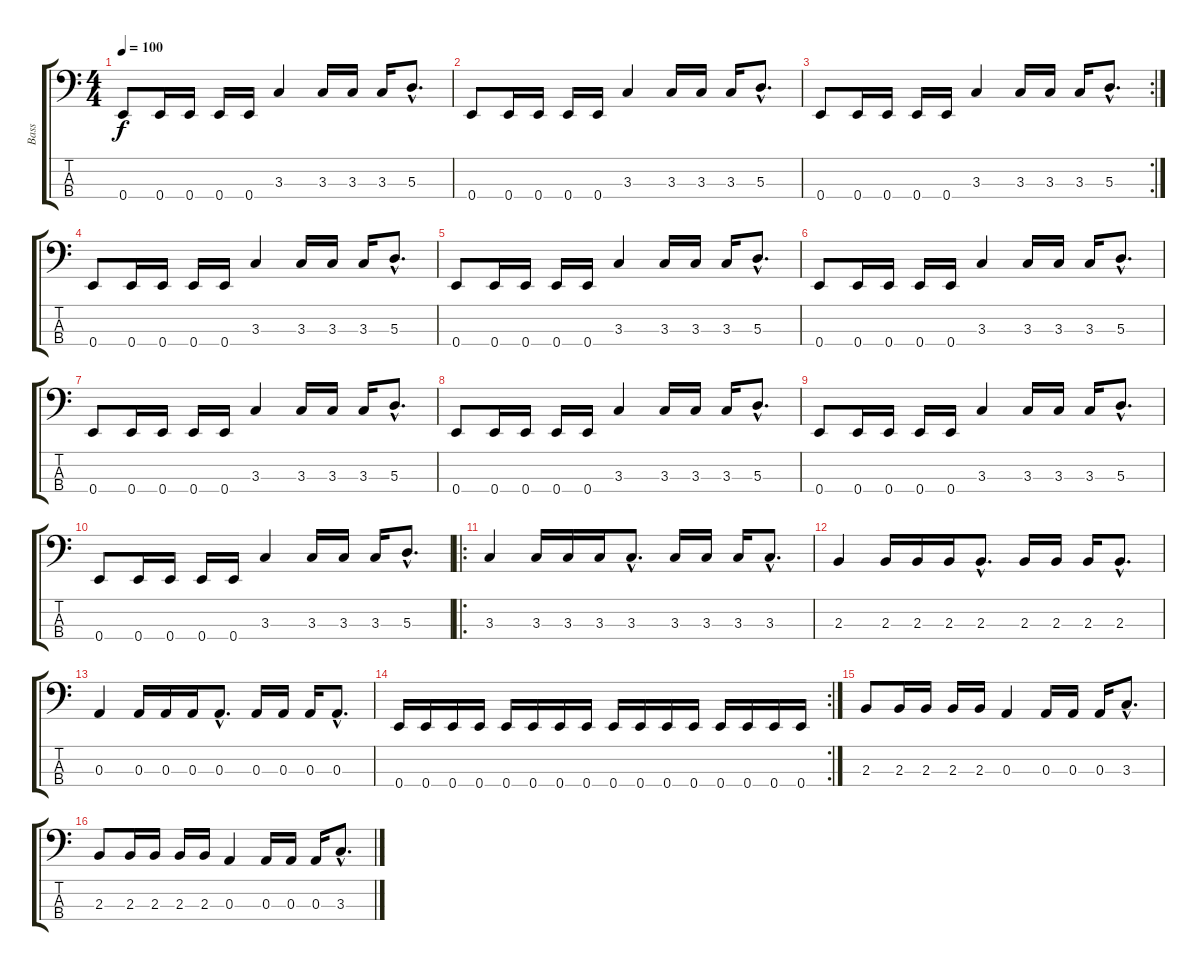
\track ("Bass" "Bass") {instrument electricbasspick}
\staff {score tabs}
\tuning (G2 D2 A1 E1) {hide}
\ts (4 4)
\tempo 100
\clef f4
\ks c
0.4.8{dy f} 0.4.16 0.4.16 0.4.16 0.4.16 3.3.4 3.3.16 3.3.16 3.3.16 5.3{hac}.8{d} |
0.4.8 0.4.16 0.4.16 0.4.16 0.4.16 3.3.4 3.3.16 3.3.16 3.3.16 5.3{hac}.8{d} |
\rc 2
0.4.8 0.4.16 0.4.16 0.4.16 0.4.16 3.3.4 3.3.16 3.3.16 3.3.16 5.3{hac}.8{d} |
0.4.8 0.4.16 0.4.16 0.4.16 0.4.16 3.3.4 3.3.16 3.3.16 3.3.16 5.3{hac}.8{d} |
0.4.8 0.4.16 0.4.16 0.4.16 0.4.16 3.3.4 3.3.16 3.3.16 3.3.16 5.3{hac}.8{d} |
0.4.8 0.4.16 0.4.16 0.4.16 0.4.16 3.3.4 3.3.16 3.3.16 3.3.16 5.3{hac}.8{d} |
0.4.8 0.4.16 0.4.16 0.4.16 0.4.16 3.3.4 3.3.16 3.3.16 3.3.16 5.3{hac}.8{d} |
0.4.8 0.4.16 0.4.16 0.4.16 0.4.16 3.3.4 3.3.16 3.3.16 3.3.16 5.3{hac}.8{d} |
0.4.8 0.4.16 0.4.16 0.4.16 0.4.16 3.3.4 3.3.16 3.3.16 3.3.16 5.3{hac}.8{d} |
0.4.8 0.4.16 0.4.16 0.4.16 0.4.16 3.3.4 3.3.16 3.3.16 3.3.16 5.3{hac}.8{d} |
\ro
3.3.4 3.3.16 3.3.16 3.3.16 3.3{hac}.8{d} 3.3.16 3.3.16 3.3.16 3.3{hac}.8{d} |
2.3.4 2.3.16 2.3.16 2.3.16 2.3{hac}.8{d} 2.3.16 2.3.16 2.3.16 2.3{hac}.8{d} |
0.3.4 0.3.16 0.3.16 0.3.16 0.3{hac}.8{d} 0.3.16 0.3.16 0.3.16 0.3{hac}.8{d} |
\rc 2
0.4.16 0.4.16 0.4.16 0.4.16 0.4.16 0.4.16 0.4.16 0.4.16 0.4.16 0.4.16 0.4.16 0.4.16 0.4.16 0.4.16 0.4.16 0.4.16 |
2.3.8 2.3.16 2.3.16 2.3.16 2.3.16 0.3.4 0.3.16 0.3.16 0.3.16 3.3{hac}.8{d} |
2.3.8 2.3.16 2.3.16 2.3.16 2.3.16 0.3.4 0.3.16 0.3.16 0.3.16 3.3{hac}.8{d}
